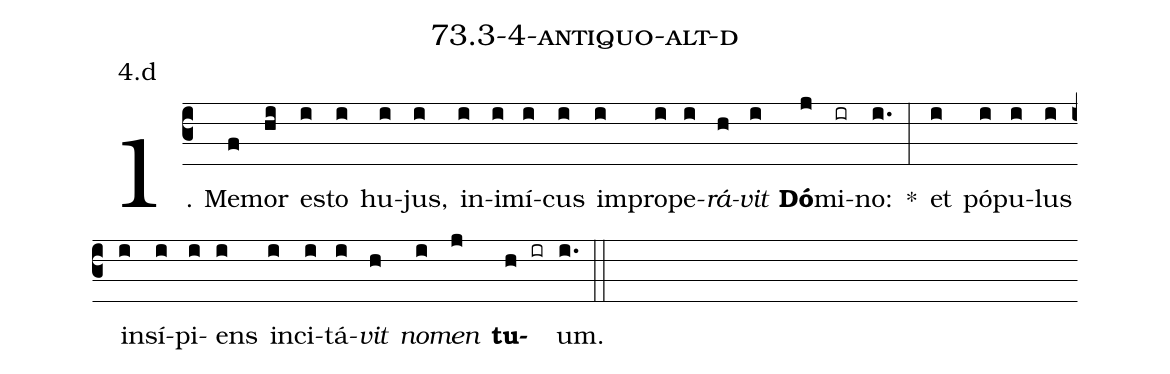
name: 73.3-4-antiquo-alt-d;
annotation: 4.d;
%%
(c3)1. Me(f)mor(hi) es(i)to(i) hu(i)jus,(i) in(i)i(i)mí(i)cus(i) im(i)pro(i)pe(i)<i>rá</i>(h)<i>vit</i>(i) <b>Dó</b>(j)mi(ir)no:(i.) *(:) et(i) pó(i)pu(i)lus(i) in(i)sí(i)pi(i)ens(i) in(i)ci(i)tá(i)<i>vit</i>(h) <i>no</i>(i)<i>men</i>(j) <b>tu</b>(h ir)um.(i.) (::)


%E(i) u(h) o(i) u(j) a(h) e.(i.) (::)
